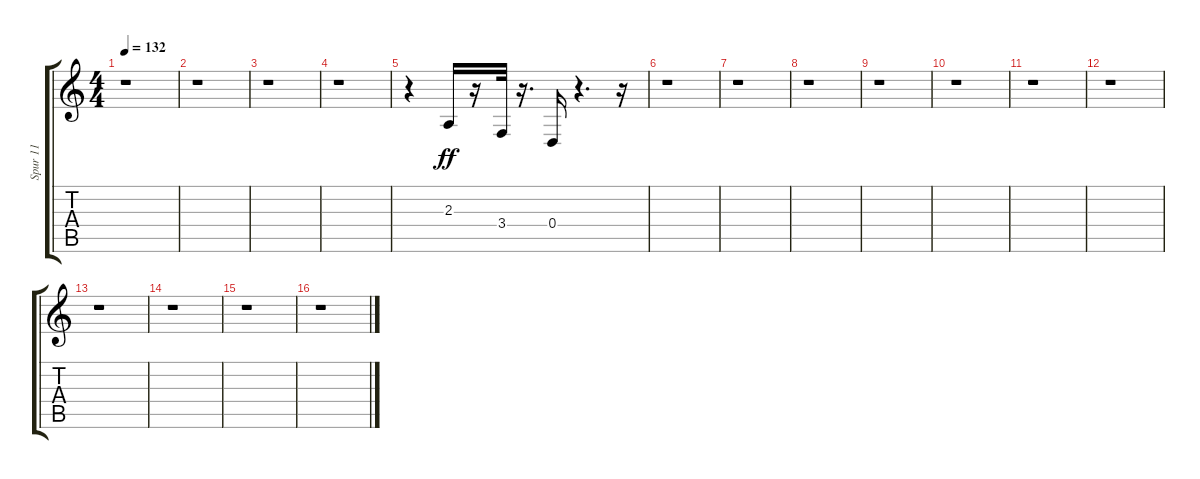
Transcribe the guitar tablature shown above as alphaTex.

\track ("Spur 11" "Spur 11") {instrument synthdrum}
\staff {score tabs}
\tuning (E4 B3 G3 D3 A2 E2) {hide}
\ts (4 4)
\tempo 132
\clef g2
\ks c
r.1{dy ff} |
r.1 |
r.1 |
r.1 |
r.4 2.3.16 r.16 3.4.32 r.16{d} 0.4.16 r.4{d} r.16 |
r.1 |
r.1 |
r.1 |
r.1 |
r.1 |
r.1 |
r.1 |
r.1 |
r.1 |
r.1 |
r.1
